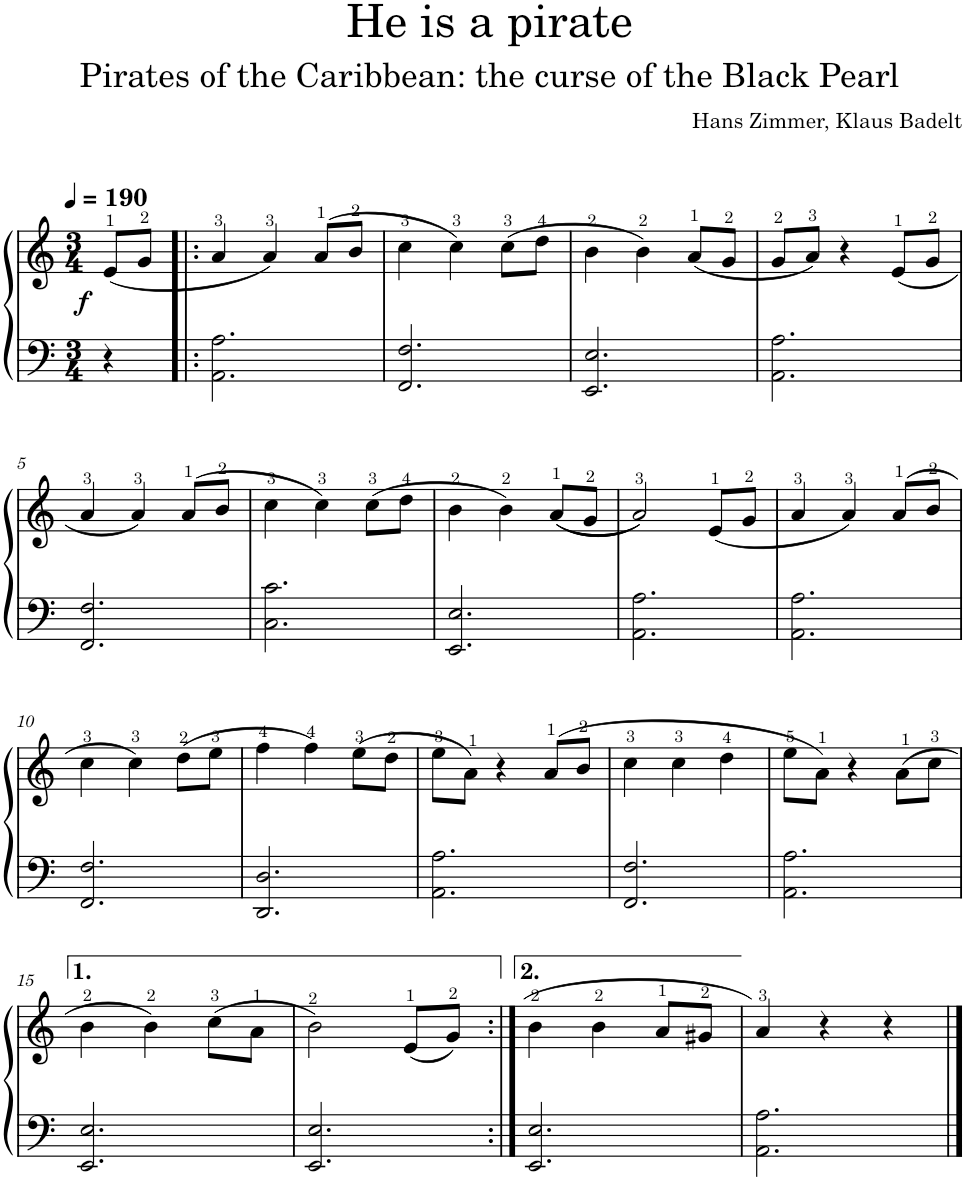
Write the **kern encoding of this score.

**kern	**kern	**dynam
*part1	*part1	*part1
*staff2	*staff1	*staff1/2
*I"Piano	*	*
*I'Pno.	*	*
*clefF4	*clefG2	*
*k[]	*k[]	*
*M3/4	*M3/4	*
*MM190	*MM190	*
=	=	=
!	!	!LO:DY:b
4r	(8e/L	f
.	8g/J	.
=1!|:	=1!|:	=1!|:
2.AA\ 2.A\	4a/	.
.	4a/)	.
.	(8a/L	.
.	8b/J	.
=2	=2	=2
2.FF/ 2.F/	4cc\	.
.	4cc\)	.
.	(8cc\L	.
.	8dd\J	.
=3	=3	=3
2.EE/ 2.E/	4b\	.
.	4b\)	.
.	(8a/L	.
.	8g/J	.
=4	=4	=4
2.AA\ 2.A\	8g/L	.
.	8a/J)	.
.	4r	.
.	(8e/L	.
.	8g/J	.
!!LO:LB:g=z
=5	=5	=5
2.FF/ 2.F/	4a/	.
.	4a/)	.
.	(8a/L	.
.	8b/J	.
=6	=6	=6
2.C\ 2.c\	4cc\	.
.	4cc\)	.
.	(8cc\L	.
.	8dd\J	.
=7	=7	=7
2.EE/ 2.E/	4b\	.
.	4b\)	.
.	((8a/L	.
.	8g/J	.
=8	=8	=8
2.AA\ 2.A\	2a/))	.
.	(8e/L	.
.	8g/J	.
=9	=9	=9
2.AA\ 2.A\	4a/	.
.	4a/)	.
.	(8a/L	.
.	8b/J	.
!!LO:LB:g=z
=10	=10	=10
2.FF/ 2.F/	4cc\	.
.	4cc\)	.
.	(8dd\L	.
.	8ee\J	.
=11	=11	=11
2.DD/ 2.D/	4ff\	.
.	4ff\)	.
.	(8ee\L	.
.	8dd\J	.
=12	=12	=12
2.AA\ 2.A\	8ee\L	.
.	8a\J)	.
.	4r	.
.	(8a/L	.
.	8b/J	.
=13	=13	=13
2.FF/ 2.F/	4cc\	.
.	4cc\	.
.	4dd\	.
=14	=14	=14
2.AA\ 2.A\	8ee\L	.
.	8a\J)	.
.	4r	.
.	(8a\L	.
.	8cc\J	.
!!LO:LB:g=z
=15	=15	=15
2.EE/ 2.E/	4b\	.
.	4b\)	.
.	(8cc\L	.
.	8a\J	.
=16	=16	=16
2.EE/ 2.E/	2b\)	.
.	(8e/L	.
.	8g/J)	.
=17:|!	=17:|!	=17:|!
2.EE/ 2.E/	(4b\	.
.	4b\	.
.	8a/L	.
.	8g#X/J	.
=18	=18	=18
2.AA\ 2.A\	4a/)	.
.	4r	.
.	4r	.
==	==	==
*-	*-	*-
